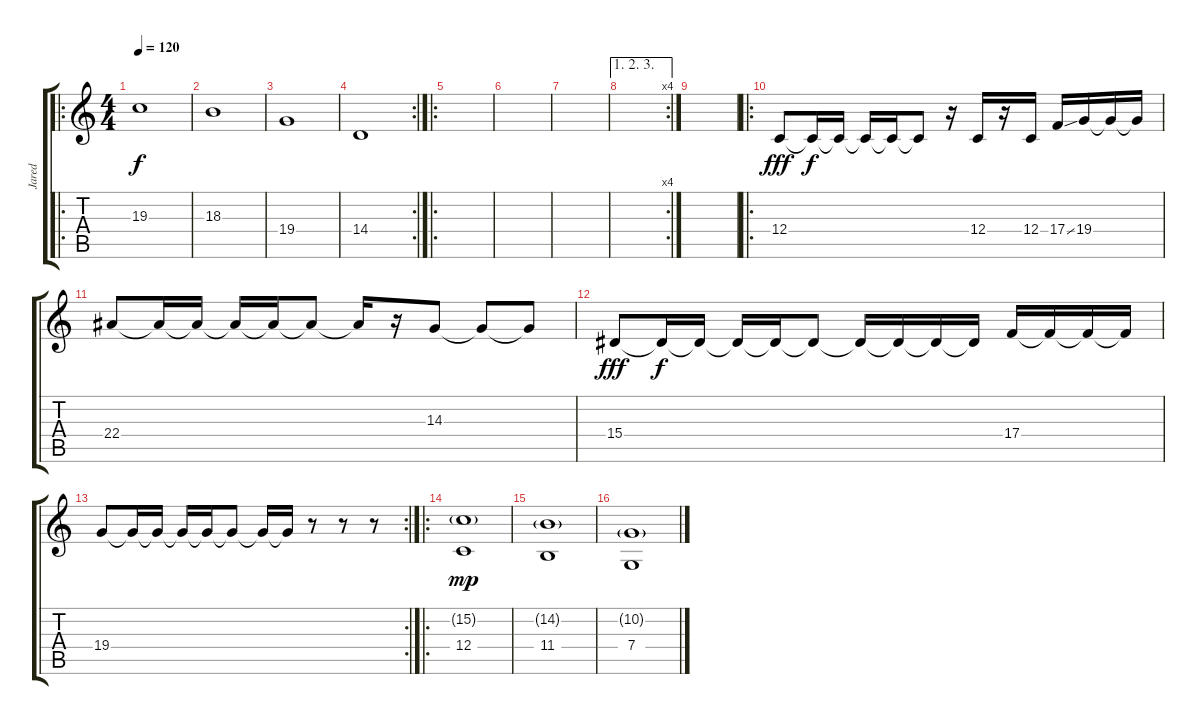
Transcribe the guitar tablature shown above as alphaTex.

\track ("Jared" "Jared") {instrument pad4choir}
\staff {score tabs}
\tuning (D4 A3 F3 C3 G2 C2) {hide}
\ro
\ts (4 4)
\tempo 120
\clef g2
\ks c
19.3.1{dy f instrument pad4choir} |
18.3.1 |
19.4.1 |
\rc 2
14.4.1 |
\ro
|
|
|
\ae (1 2 3)
\rc 4
|
|
\ro
12.4.8{dy fff volume 8 balance 0 instrument pad4choir} 12.4{t}.16{dy f} 12.4{t}.16 12.4{t}.16 12.4{t}.16 12.4{t}.8 r.16 12.4.16 r.16 12.4.16 17.4{ss}.16 19.4.16 19.4{t}.16 19.4{t}.16 |
22.4.8 22.4{t}.16 22.4{t}.16 22.4{t}.16 22.4{t}.16 22.4{t}.8 22.4{t}.16 r.16 14.3.8 14.3{t}.8 14.3{t}.8 |
15.4.8{dy fff} 15.4{t}.16{dy f} 15.4{t}.16 15.4{t}.16 15.4{t}.16 15.4{t}.8 15.4{t}.16 15.4{t}.16 15.4{t}.16 15.4{t}.16 17.4.16 17.4{t}.16 17.4{t}.16 17.4{t}.16 |
\rc 2
19.4.8 19.4{t}.16 19.4{t}.16 19.4{t}.16 19.4{t}.16 19.4{t}.8 19.4{t}.16 19.4{t}.16 r.8 r.8 r.8 |
\ro
(15.2{g} 12.4).1{dy mp} |
(14.2{g} 11.4).1 |
(10.2{g} 7.4).1
